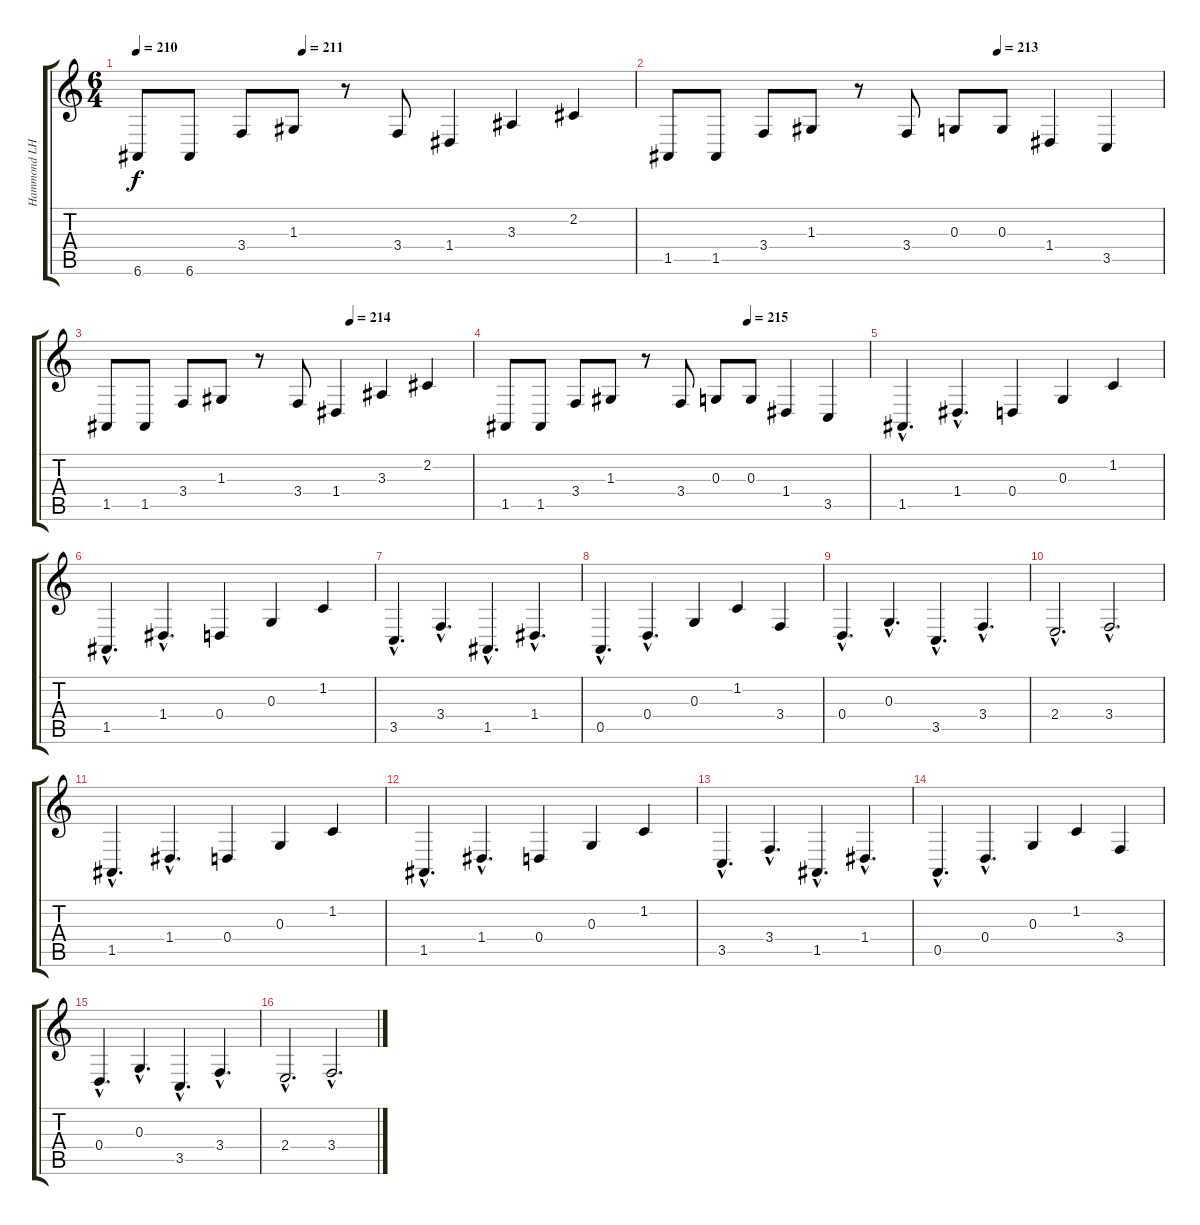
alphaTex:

\track ("Hammond LH" "Hammond LH") {instrument drawbarorgan}
\staff {score tabs}
\tuning (E4 B3 G3 D3 A2 E2) {hide}
\ts (6 4)
\tempo 210
\tempo (211 0.3333333333333333)
\clef g2
\ks c
6.6.8{dy f} 6.6.8 3.4.8 1.3.8 r.8 3.4.8 1.4.4 3.3.4 2.2.4 |
\tempo (213 0.6666666666666666)
1.5.8 1.5.8 3.4.8 1.3.8 r.8 3.4.8 0.3.8 0.3.8 1.4.4 3.5.4 |
\tempo (214 0.6666666666666666)
1.5.8 1.5.8 3.4.8 1.3.8 r.8 3.4.8 1.4.4 3.3.4 2.2.4 |
\tempo (215 0.6666666666666666)
1.5.8 1.5.8 3.4.8 1.3.8 r.8 3.4.8 0.3.8 0.3.8 1.4.4 3.5.4 |
1.5{hac}.4{d} 1.4{hac}.4{d} 0.4.4 0.3.4 1.2.4 |
1.5{hac}.4{d} 1.4{hac}.4{d} 0.4.4 0.3.4 1.2.4 |
3.5{hac}.4{d} 3.4{hac}.4{d} 1.5{hac}.4{d} 1.4{hac}.4{d} |
0.5{hac}.4{d} 0.4{hac}.4{d} 0.3.4 1.2.4 3.4.4 |
0.4{hac}.4{d} 0.3{hac}.4{d} 3.5{hac}.4{d} 3.4{hac}.4{d} |
2.4{hac}.2{d} 3.4{hac}.2{d} |
1.5{hac}.4{d} 1.4{hac}.4{d} 0.4.4 0.3.4 1.2.4 |
1.5{hac}.4{d} 1.4{hac}.4{d} 0.4.4 0.3.4 1.2.4 |
3.5{hac}.4{d} 3.4{hac}.4{d} 1.5{hac}.4{d} 1.4{hac}.4{d} |
0.5{hac}.4{d} 0.4{hac}.4{d} 0.3.4 1.2.4 3.4.4 |
0.4{hac}.4{d} 0.3{hac}.4{d} 3.5{hac}.4{d} 3.4{hac}.4{d} |
2.4{hac}.2{d} 3.4{hac}.2{d}
